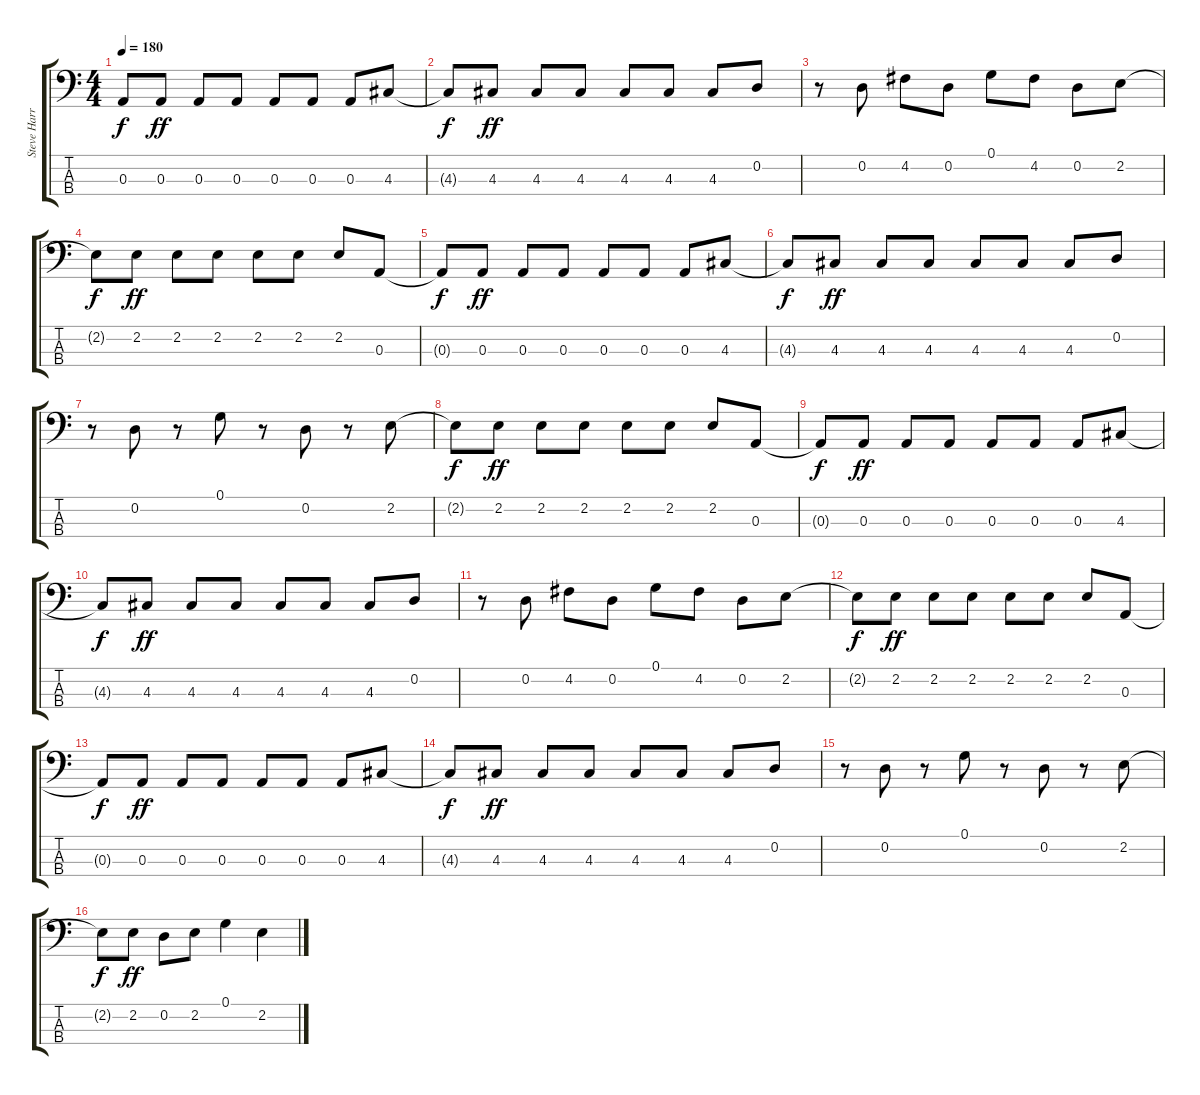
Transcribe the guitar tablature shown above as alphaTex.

\track ("Steve Harris" "Steve Harr") {instrument electricbassfinger}
\staff {score tabs}
\tuning (G2 D2 A1 E1) {hide}
\ts (4 4)
\tempo 180
\clef f4
\ks c
0.3{t}.8{dy f} 0.3.8{dy ff} 0.3.8 0.3.8 0.3.8 0.3.8 0.3.8 4.3.8 |
4.3{t}.8{dy f} 4.3.8{dy ff} 4.3.8 4.3.8 4.3.8 4.3.8 4.3.8 0.2.8 |
r.8 0.2.8 4.2.8 0.2.8 0.1.8 4.2.8 0.2.8 2.2.8 |
2.2{t}.8{dy f} 2.2.8{dy ff} 2.2.8 2.2.8 2.2.8 2.2.8 2.2.8 0.3.8 |
0.3{t}.8{dy f} 0.3.8{dy ff} 0.3.8 0.3.8 0.3.8 0.3.8 0.3.8 4.3.8 |
4.3{t}.8{dy f} 4.3.8{dy ff} 4.3.8 4.3.8 4.3.8 4.3.8 4.3.8 0.2.8 |
r.8 0.2.8 r.8 0.1.8 r.8 0.2.8 r.8 2.2.8 |
2.2{t}.8{dy f} 2.2.8{dy ff} 2.2.8 2.2.8 2.2.8 2.2.8 2.2.8 0.3.8 |
0.3{t}.8{dy f} 0.3.8{dy ff} 0.3.8 0.3.8 0.3.8 0.3.8 0.3.8 4.3.8 |
4.3{t}.8{dy f} 4.3.8{dy ff} 4.3.8 4.3.8 4.3.8 4.3.8 4.3.8 0.2.8 |
r.8 0.2.8 4.2.8 0.2.8 0.1.8 4.2.8 0.2.8 2.2.8 |
2.2{t}.8{dy f} 2.2.8{dy ff} 2.2.8 2.2.8 2.2.8 2.2.8 2.2.8 0.3.8 |
0.3{t}.8{dy f} 0.3.8{dy ff} 0.3.8 0.3.8 0.3.8 0.3.8 0.3.8 4.3.8 |
4.3{t}.8{dy f} 4.3.8{dy ff} 4.3.8 4.3.8 4.3.8 4.3.8 4.3.8 0.2.8 |
r.8 0.2.8 r.8 0.1.8 r.8 0.2.8 r.8 2.2.8 |
2.2{t}.8{dy f} 2.2.8{dy ff} 0.2.8 2.2.8 0.1.4 2.2.4
